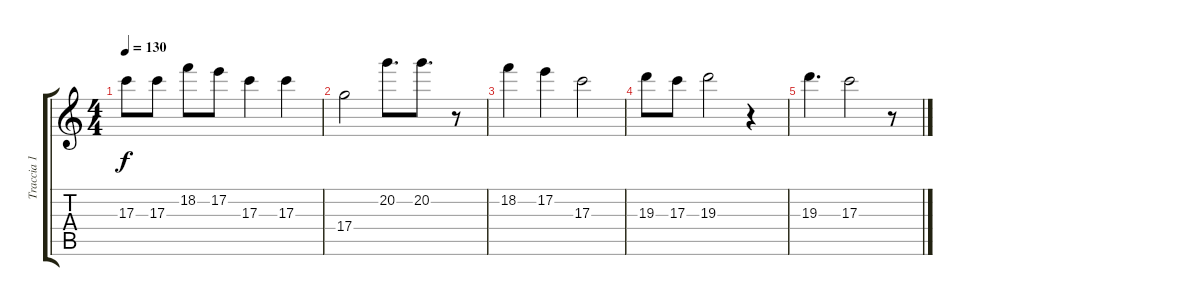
\track ("Traccia 1" "Traccia 1") {instrument overdrivenguitar}
\staff {score tabs}
\tuning (E4 B3 G3 D3 A2 E2) {hide}
\ts (4 4)
\tempo 130
\clef g2
\ks c
17.3{t}.8{dy f} 17.3.8 18.2.8 17.2.8 17.3.4 17.3.4 |
17.4.2 20.2.8{d} 20.2.8{d} r.8 |
18.2.4 17.2.4 17.3.2 |
19.3.8 17.3.8 19.3.2 r.4 |
19.3.4{d} 17.3.2 r.8
